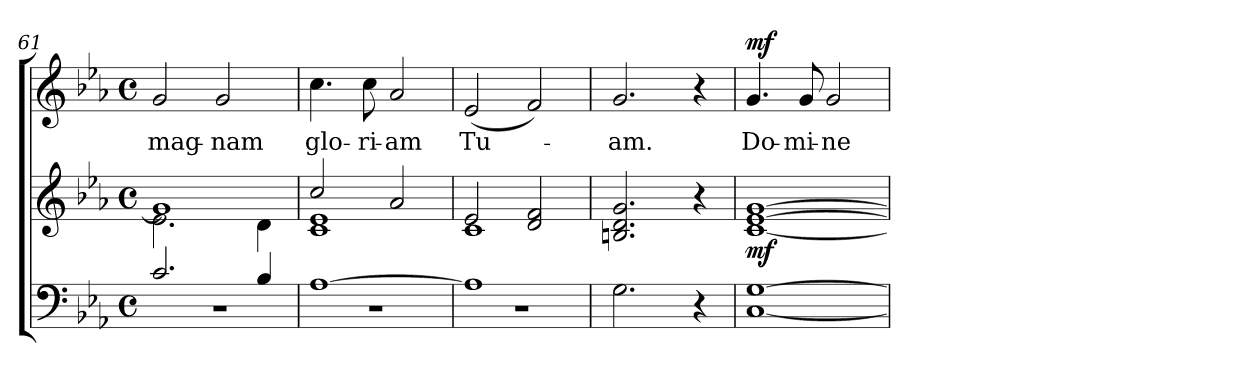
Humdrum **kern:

**kern	**kern	**dynam	**kern	**text	**dynam
*part2	*part2	*part2	*part1	*part1	*part1
*staff3	*staff2	*staff2/3	*staff1	*staff1	*staff1
*clefF4	*clefG2	*	*clefG2	*	*
*	*	*	*ITrd7c12	*	*
*k[b-e-a-]	*k[b-e-a-]	*	*k[b-e-a-]	*	*
*E-:	*E-:	*	*E-:	*	*
*M4/4	*M4/4	*	*M4/4	*	*
*met(c)	*met(c)	*	*met(c)	*	*
=61	=61	=61	=61	=61	=61
*^	*^	*	*	*	*
!	!	!	!	!	!	!LO:LY:b	!
2.c/	1r	1g]	2.e-\	.	2G/	mag-	.
!	!	!	!	!	!	!LO:LY:b	!
.	.	.	.	.	2G/	-nam	.
4B-/	.	.	4d\	.	.	.	.
=62	=62	=62	=62	=62	=62	=62	=62
!	!	!	!	!	!	!LO:LY:b	!
[>1A-	1r	2cc/	1c 1e-	.	4.c\	glo-	.
!	!	!	!	!	!	!LO:LY:b	!
.	.	.	.	.	8c\	-ri-	.
!	!	!	!	!	!	!LO:LY:b	!
.	.	2a-/	.	.	2A-/	-am	.
=63	=63	=63	=63	=63	=63	=63	=63
!	!	!	!	!	!	!LO:LY:b	!
1A-]	1r	2e-/	1c	.	(<2E-/	Tu-	.
.	.	2d/ 2f/	.	.	2F/)	.	.
*v	*v	*	*	*	*	*	*
*	*v	*v	*	*	*	*
=64	=64	=64	=64	=64	=64
!	!	!	!	!LO:LY:b	!
2.G\	2.Bn/ 2.d/ 2.g/	.	2.G/	-am.	.
4r	4r	.	4r	.	.
!!LO:LB:g=z
=65	=65	=65	=65	=65	=65
*^	*^	*	*	*	*
!	!	!	!	!LO:DY:b	!	!LO:LY:b	!LO:DY:a
[>1G	[<1C	[>1e- [>1g	[<1c	mf	4.G/	Do-	mf
!	!	!	!	!	!	!LO:LY:b	!
.	.	.	.	.	8G/	-mi-	.
!	!	!	!	!	!	!LO:LY:b	!
.	.	.	.	.	2G/	-ne	.
*v	*v	*	*	*	*	*	*
*	*v	*v	*	*	*	*
=	=	=	=	=	=
*-	*-	*-	*-	*-	*-
